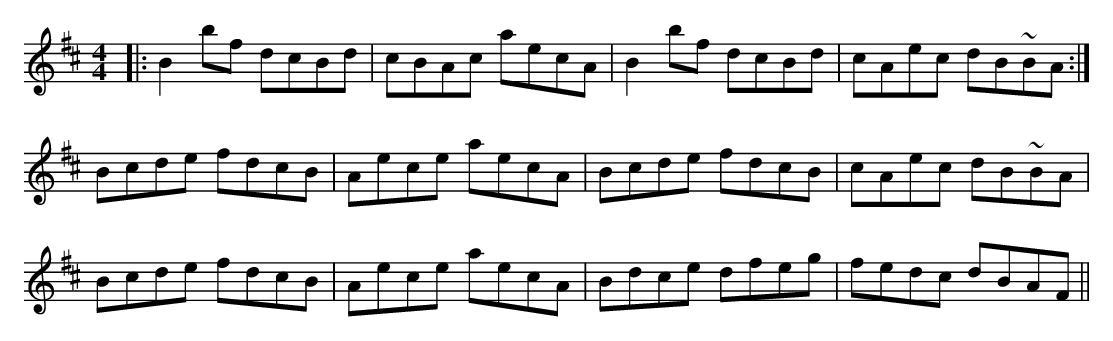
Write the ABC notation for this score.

X:1
M:4/4
K:Bmin
|:B2 bf dcBd|cBAc aecA|B2 bf dcBd|cAec dB~BA:|
Bcde fdcB|Aece aecA|Bcde fdcB|cAec dB~BA|
Bcde fdcB|Aece aecA|Bdce dfeg|fedc dBAF||
